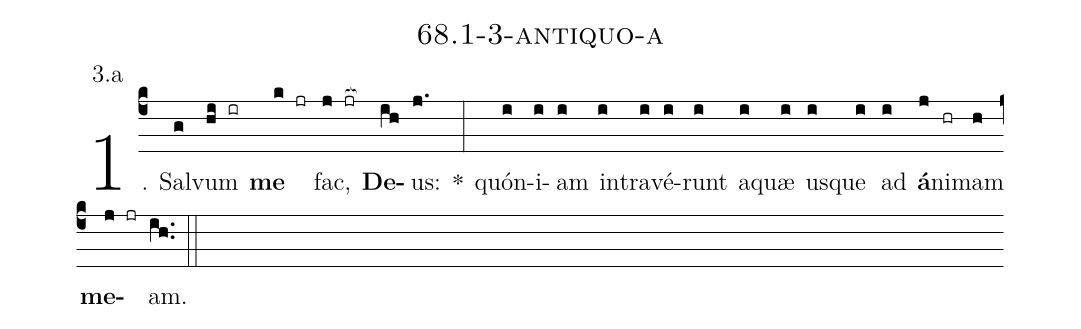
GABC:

name: 68.1-3-antiquo-a;
annotation: 3.a;
%%
(c4)1. Sal(g)vum(hi ir) <b>me</b>(k jr) fac,(j jr[ocb:1{]) <b>De</b>(ih[ocb:0}])us:(j.) *(:) quón(i)i(i)am(i) in(i)tra(i)vé(i)runt(i) a(i)quæ(i) us(i)que(i) ad(i) <b>á</b>(j)ni(hr)mam(h) <b>me</b>(j jr)am.(ih..) (::)


%E(i) u(i) o(j) u(h) a(j) e.(ih..) (::)
